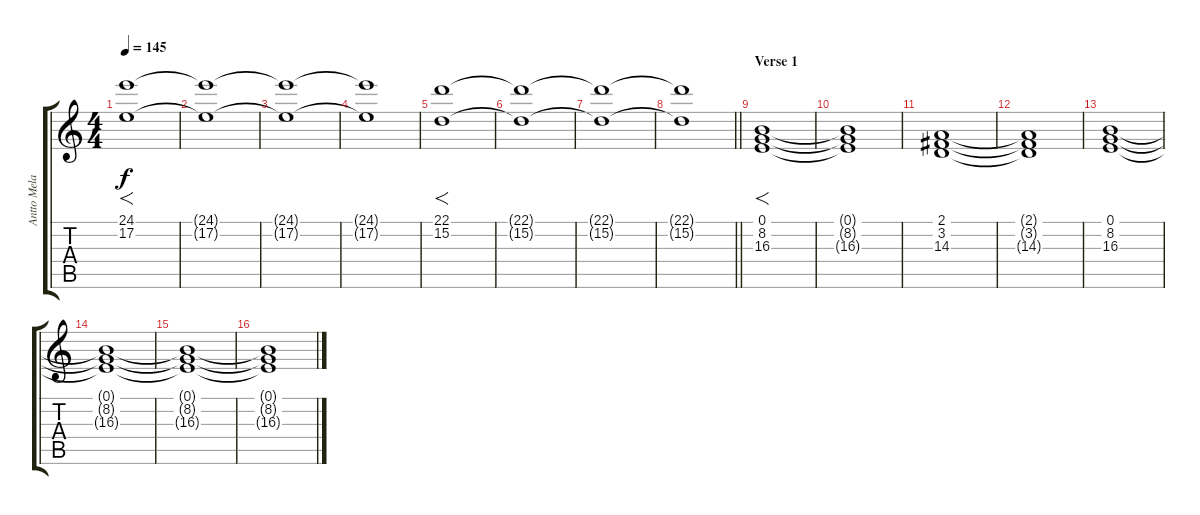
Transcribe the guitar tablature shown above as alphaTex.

\track ("Antto Melasniemi (Keyboard)" "Antto Mela") {instrument choiraahs}
\staff {score tabs}
\tuning (E4 B3 G3 D3 A2 E2) {hide}
\ts (4 4)
\tempo 145
\clef g2
\ks c
(24.1 17.2).1{f dy f} |
(24.1{t} 17.2{t}).1 |
(24.1{t} 17.2{t}).1 |
(24.1{t} 17.2{t}).1 |
(22.1 15.2).1{f} |
(22.1{t} 15.2{t}).1 |
(22.1{t} 15.2{t}).1 |
\barLineRight lightlight
(22.1{t} 15.2{t}).1 |
\section ("" "Verse 1")
(0.1 8.2 16.3).1{f volume 7} |
(0.1{t} 8.2{t} 16.3{t}).1 |
(2.1 3.2 14.3).1 |
(2.1{t} 3.2{t} 14.3{t}).1 |
(0.1 8.2 16.3).1 |
(0.1{t} 8.2{t} 16.3{t}).1 |
(0.1{t} 8.2{t} 16.3{t}).1 |
(0.1{t} 8.2{t} 16.3{t}).1
